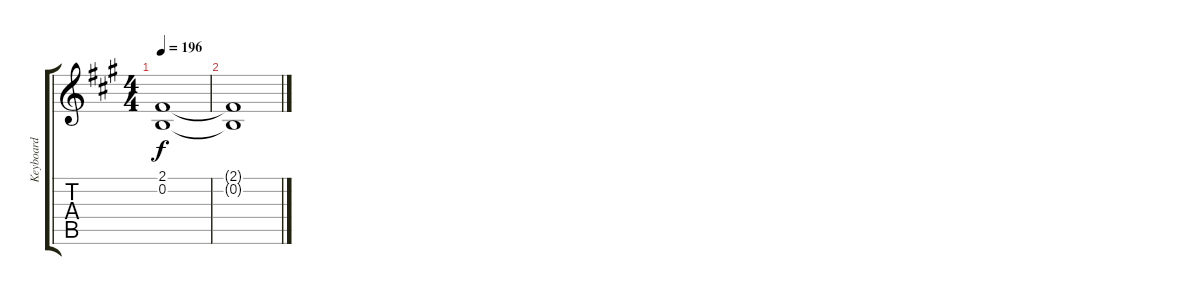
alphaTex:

\track ("Keyboard" "Keyboard") {instrument lead1square}
\staff {score tabs}
\tuning (E4 B3 G3 D3 A2 E2) {hide}
\ts (4 4)
\tempo 196
\clef g2
\ks a
(2.1 0.2).1{dy f} |
(2.1{t} 0.2{t}).1
